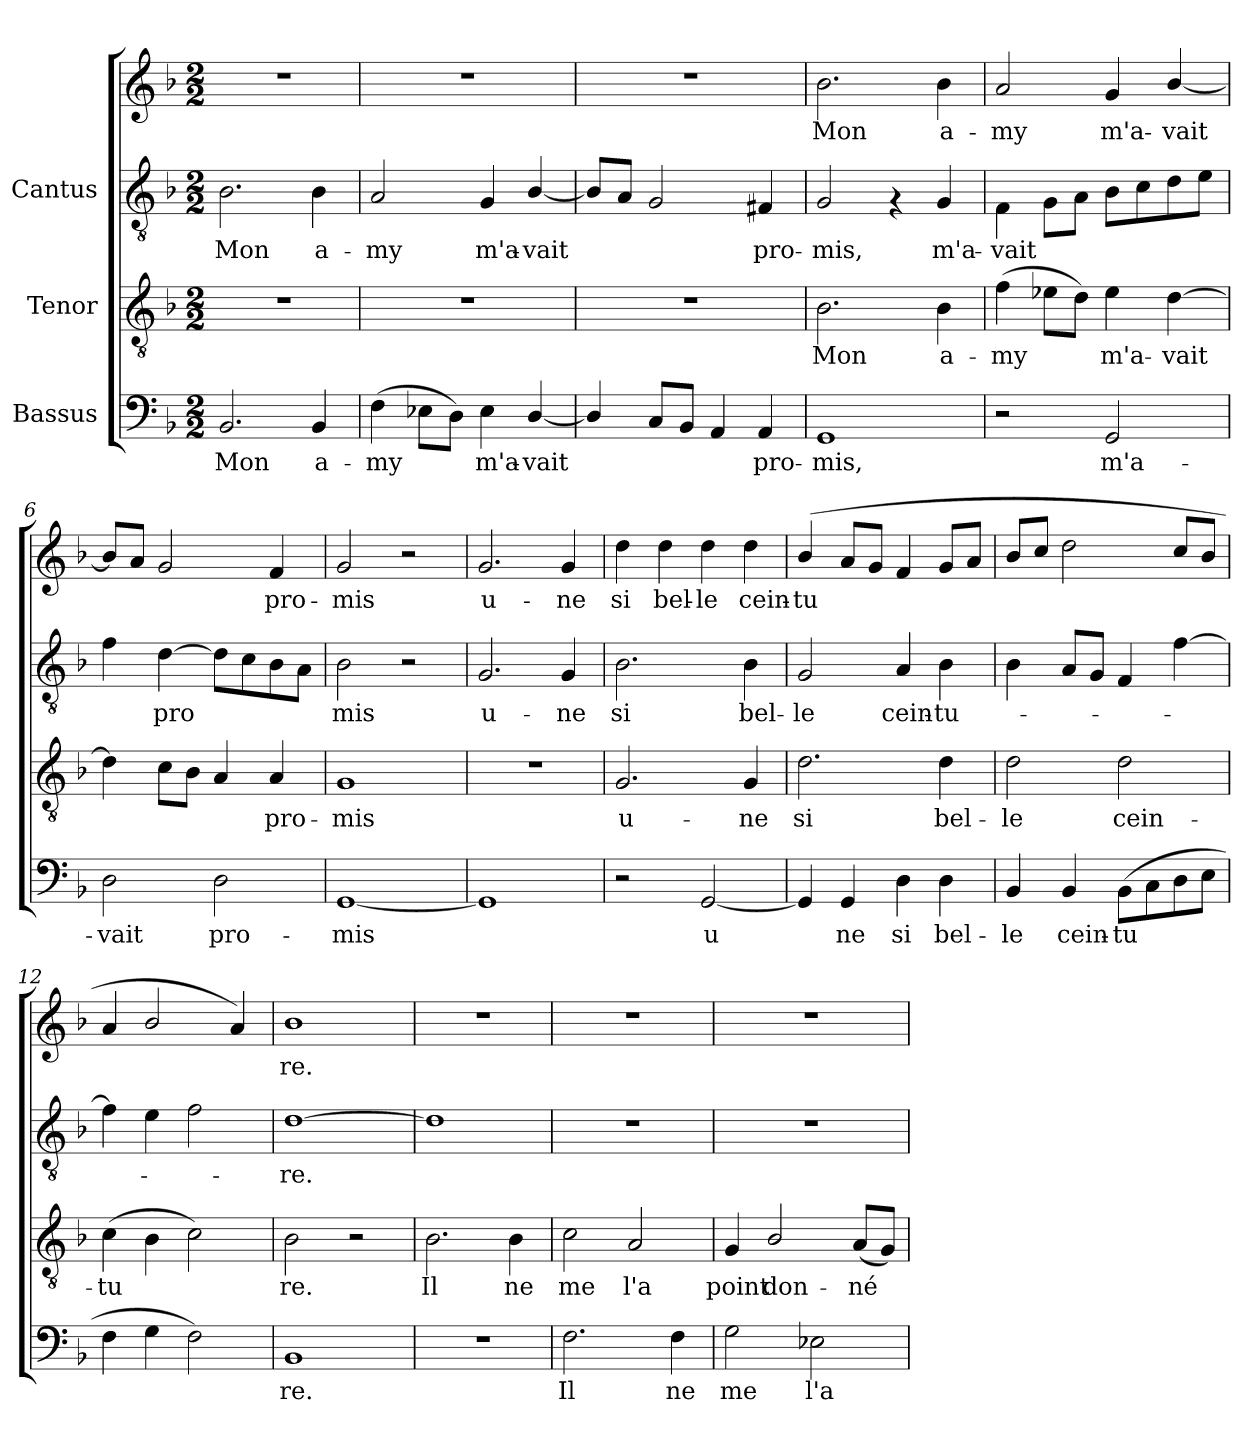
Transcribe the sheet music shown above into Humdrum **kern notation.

**kern	**text	**kern	**text	**kern	**text	**kern	**text
*part3	*part3	*part2	*part2	*part1	*part1	*part1	*part1
*staff4	*staff4	*staff3	*staff3	*staff2	*staff2	*staff1	*staff1
*I"Bassus	*	*I"Tenor	*	*I"Cantus	*	*	*
!!LO:PB:g=z
*stria5	*	*stria5	*	*stria5	*	*stria5	*
*clefF4	*	*clefGv2	*	*clefGv2	*	*clefG2	*
*k[b-]	*	*k[b-]	*	*k[b-]	*	*k[b-]	*
*F:	*	*F:	*	*F:	*	*F:	*
*M2/2	*	*M2/2	*	*M2/2	*	*M2/2	*
*MM144	*	*MM144	*	*MM144	*	*MM144	*
=1	=1	=1	=1	=1	=1	=1	=1
!	!LO:LY:b:cj	!	!	!	!LO:LY:b:cj	!	!
2.BB-/	Mon	1r	.	2.B-\	Mon	1r	.
!	!LO:LY:b:cj	!	!	!	!LO:LY:b:cj	!	!
4BB-/	a-	.	.	4B-\	a-	.	.
=2	=2	=2	=2	=2	=2	=2	=2
!	!LO:LY:b:cj	!	!	!	!LO:LY:b:cj	!	!
(>4F\	-my	1r	.	2A/	-my	1r	.
!	!LO:LY:b:cj	!	!	!	!	!	!
8E-X\L	.	.	.	.	.	.	.
!	!LO:LY:b:cj	!	!	!	!	!	!
8D\J)	.	.	.	.	.	.	.
!	!LO:LY:b:cj	!	!	!	!LO:LY:b:cj	!	!
4E-\	m'a-	.	.	4G/	m'a-	.	.
!	!LO:LY:b:cj	!	!	!	!LO:LY:b:cj	!	!
[<4D/	-vait	.	.	[<4B-/	-vait	.	.
=3	=3	=3	=3	=3	=3	=3	=3
!	!LO:LY:b:cj	!	!	!	!LO:LY:b:cj	!	!
4D/]	.	1r	.	8B-/L]	.	1r	.
!	!	!	!	!	!LO:LY:b:cj	!	!
.	.	.	.	8A/J	.	.	.
!	!LO:LY:b:cj	!	!	!	!LO:LY:b:cj	!	!
8C/L	.	.	.	2G/	.	.	.
!	!LO:LY:b:cj	!	!	!	!	!	!
8BB-/J	.	.	.	.	.	.	.
!	!LO:LY:b:cj	!	!	!	!	!	!
4AA/	.	.	.	.	.	.	.
!	!LO:LY:b:cj	!	!	!	!LO:LY:b:cj	!	!
4AA/	pro-	.	.	4F#X/	pro-	.	.
=4	=4	=4	=4	=4	=4	=4	=4
!	!LO:LY:b:cj	!	!LO:LY:b:cj	!	!LO:LY:b:cj	!	!LO:LY:b:cj
1GG	-mis,	2.B-\	Mon	2G/	-mis,	2.b-\	-Mon
.	.	.	.	4rF	.	.	.
!	!	!	!LO:LY:b:cj	!	!LO:LY:b:cj	!	!LO:LY:b:cj
.	.	4B-\	a-	4G/	m'a-	4b-\	a-
=5	=5	=5	=5	=5	=5	=5	=5
!	!	!	!LO:LY:b:cj	!	!LO:LY:b:cj	!	!LO:LY:b:cj
2r	.	(>4f\	-my	4F\	vait	2a/	-my
!	!	!	!LO:LY:b:cj	!	!LO:LY:b:cj	!	!
.	.	8e-X\L	.	8G\L	.	.	.
!	!	!	!LO:LY:b:cj	!	!LO:LY:b:cj	!	!
.	.	8d\J)	.	8A\J	.	.	.
!	!LO:LY:b:cj	!	!LO:LY:b:cj	!	!LO:LY:b:cj	!	!LO:LY:b:cj
2GG/	m'a-	4e-\	m'a-	8B-\L	.	4g/	m'a-
!	!	!	!	!	!LO:LY:b:cj	!	!
.	.	.	.	8c\	.	.	.
!	!	!	!LO:LY:b:cj	!	!LO:LY:b:cj	!	!LO:LY:b:cj
.	.	[>4d\	-vait	8d\	.	[<4b-/	-vait
!	!	!	!	!	!LO:LY:b:cj	!	!
.	.	.	.	8e\J	.	.	.
!!LO:LB:g=z
=6	=6	=6	=6	=6	=6	=6	=6
!	!LO:LY:b:cj	!	!LO:LY:b:cj	!	!LO:LY:b:cj	!	!LO:LY:b:cj
2D\	-vait	4d\]	.	4f\	-	8b-/L]	.
!	!	!	!	!	!	!	!LO:LY:b:cj
.	.	.	.	.	.	8a/J	.
!	!	!	!LO:LY:b:cj	!	!LO:LY:b:cj	!	!LO:LY:b:cj
.	.	8c\L	.	[>4d\	pro-	2g/	.
!	!	!	!LO:LY:b:cj	!	!	!	!
.	.	8B-\J	.	.	.	.	.
!	!LO:LY:b:cj	!	!LO:LY:b:cj	!	!LO:LY:b:cj	!	!
2D\	pro-	4A/	.	8d\L]	--	.	.
!	!	!	!	!	!LO:LY:b:cj	!	!
.	.	.	.	8c\	--	.	.
!	!	!	!LO:LY:b:cj	!	!LO:LY:b:cj	!	!LO:LY:b:cj
.	.	4A/	pro-	8B-\	--	4f/	pro-
!	!	!	!	!	!LO:LY:b:cj	!	!
.	.	.	.	8A\J	--	.	.
=7	=7	=7	=7	=7	=7	=7	=7
!	!LO:LY:b:cj	!	!LO:LY:b:cj	!	!LO:LY:b:cj	!	!LO:LY:b:cj
[<1GG	-mis	1G	-mis	2B-\	mis	2g/	-mis
.	.	.	.	2r	.	2r	.
=8	=8	=8	=8	=8	=8	=8	=8
!	!	!	!	!	!LO:LY:b:cj	!	!LO:LY:b:cj
1GG]	.	1r	.	2.G/	u-	2.g/	u-
!	!	!	!	!	!LO:LY:b:cj	!	!LO:LY:b:cj
.	.	.	.	4G/	-ne	4g/	-ne
=9	=9	=9	=9	=9	=9	=9	=9
!	!	!	!LO:LY:b:cj	!	!LO:LY:b:cj	!	!LO:LY:b:cj
2r	.	2.G/	u-	2.B-\	-si	4dd\	si
!	!	!	!	!	!	!	!LO:LY:b:cj
.	.	.	.	.	.	4dd\	bel-
!	!LO:LY:b:cj	!	!	!	!	!	!LO:LY:b:cj
[<2GG/	u-	.	.	.	.	4dd\	-le
!	!	!	!LO:LY:b:cj	!	!LO:LY:b:cj	!	!LO:LY:b:cj
.	.	4G/	-ne	4B-\	bel-	4dd\	cein-
=10	=10	=10	=10	=10	=10	=10	=10
!	!LO:LY:b:cj	!	!LO:LY:b:cj	!	!LO:LY:b:cj	!	!LO:LY:b:cj
4GG/]	-	2.d\	si	2G/	-le	(<4b-/	-tu-
!	!LO:LY:b:cj	!	!	!	!	!	!LO:LY:b:cj
4GG/	ne	.	.	.	.	8a/L	--
!	!	!	!	!	!	!	!LO:LY:b:cj
.	.	.	.	.	.	8g/J	--
!	!LO:LY:b:cj	!	!	!	!LO:LY:b:cj	!	!LO:LY:b:cj
4D\	si	.	.	4A/	cein-	4f/	--
!	!LO:LY:b:cj	!	!LO:LY:b:cj	!	!LO:LY:b:cj	!	!LO:LY:b:cj
4D\	bel-	4d\	bel-	4B-\	-tu-	8g/L	--
!	!	!	!	!	!	!	!LO:LY:b:cj
.	.	.	.	.	.	8a/J	--
!!LO:LB:g=z
=11	=11	=11	=11	=11	=11	=11	=11
!	!LO:LY:b:cj	!	!LO:LY:b:cj	!	!	!	!
4BB-/	-le	2d\	-le	4B-\	.	8b-/L	.
.	.	.	.	.	.	8cc/J	.
!	!LO:LY:b:cj	!	!	!	!	!	!
4BB-/	cein-	.	.	8A/L	.	2dd\	.
.	.	.	.	8G/J	.	.	.
!	!LO:LY:b:cj	!	!LO:LY:b:cj	!	!	!	!
(>8BB-\L	-tu-	2d\	cein-	4F/	.	.	.
!	!LO:LY:b:cj	!	!	!	!	!	!
8C\	--	.	.	.	.	.	.
!	!LO:LY:b:cj	!	!	!	!	!	!
8D\	--	.	.	[>4f\	.	8cc/L	.
!	!LO:LY:b:cj	!	!	!	!	!	!
8E\J	--	.	.	.	.	8b-/J	.
=12	=12	=12	=12	=12	=12	=12	=12
!	!	!	!LO:LY:b:cj	!	!	!	!
4F\	.	(>4c\	-tu-	4f\]	.	4a/	.
!	!	!	!LO:LY:b:cj	!	!	!	!
4G\	.	4B-\	--	4e\	.	2b-/	.
!	!	!	!LO:LY:b:cj	!	!	!	!
2F\)	.	2c\)	--	2f\	.	.	.
.	.	.	.	.	.	4a/)	.
=13	=13	=13	=13	=13	=13	=13	=13
!	!LO:LY:b:cj	!	!LO:LY:b:cj	!	!LO:LY:b:cj	!	!LO:LY:b:cj
1BB-	-re.	2B-\	-re.	[>1d	re.	1b-	-re.
.	.	2r	.	.	.	.	.
=14	=14	=14	=14	=14	=14	=14	=14
!	!	!	!LO:LY:b:cj	!	!	!	!
1r	.	2.B-\	Il	1d]	.	1r	.
!	!	!	!LO:LY:b:cj	!	!	!	!
.	.	4B-\	ne	.	.	.	.
=15	=15	=15	=15	=15	=15	=15	=15
!	!LO:LY:b:cj	!	!LO:LY:b:cj	!	!	!	!
2.F\	Il	2c\	me	1r	.	1r	.
!	!	!	!LO:LY:b:cj	!	!	!	!
.	.	2A/	l'a	.	.	.	.
!	!LO:LY:b:cj	!	!	!	!	!	!
4F\	ne	.	.	.	.	.	.
=16	=16	=16	=16	=16	=16	=16	=16
!	!LO:LY:b:cj	!	!LO:LY:b:cj	!	!	!	!
2G\	me	4G/	point	1r	.	1r	.
!	!	!	!LO:LY:b:cj	!	!	!	!
.	.	2B-/	don-	.	.	.	.
!	!LO:LY:b:cj	!	!	!	!	!	!
2E-X\	l'a	.	.	.	.	.	.
!	!	!	!LO:LY:b:cj	!	!	!	!
.	.	(<8A/L	-né-	.	.	.	.
!	!	!	!LO:LY:b:cj	!	!	!	!
.	.	8G/J)	--	.	.	.	.
=	=	=	=	=	=	=	=
*-	*-	*-	*-	*-	*-	*-	*-
